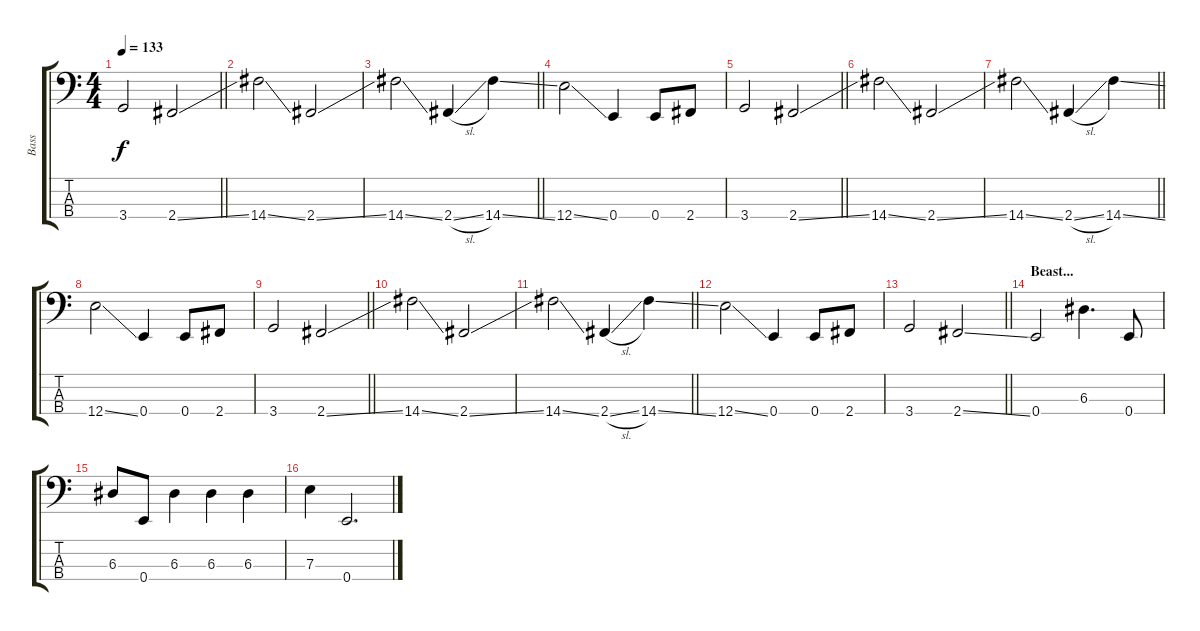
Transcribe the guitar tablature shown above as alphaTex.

\track ("Bass" "Bass") {instrument electricbassfinger}
\staff {score tabs}
\tuning (G2 D2 A1 E1) {hide}
\ts (4 4)
\tempo 133
\clef f4
\barLineRight lightlight
\ks c
3.4.2{dy f} 2.4{ss}.2 |
\section ("" "")
14.4{ss}.2 2.4{ss}.2 |
\barLineRight lightlight
14.4{ss}.2 2.4{sl}.4 14.4{ss}.4 |
12.4{ss}.2 0.4.4 0.4.8 2.4.8 |
\barLineRight lightlight
3.4.2 2.4{ss}.2 |
\section ("" "")
14.4{ss}.2 2.4{ss}.2 |
\barLineRight lightlight
14.4{ss}.2 2.4{sl}.4 14.4{ss}.4 |
12.4{ss}.2 0.4.4 0.4.8 2.4.8 |
\barLineRight lightlight
3.4.2 2.4{ss}.2 |
\section ("" "")
14.4{ss}.2 2.4{ss}.2 |
\barLineRight lightlight
14.4{ss}.2 2.4{sl}.4 14.4{ss}.4 |
12.4{ss}.2 0.4.4 0.4.8 2.4.8 |
\barLineRight lightlight
3.4.2 2.4{ss}.2 |
\section ("" "Beast...")
0.4.2 6.3.4{d} 0.4.8 |
6.3.8 0.4.8 6.3.4 6.3.4 6.3.4 |
7.3.4 0.4.2{d}
